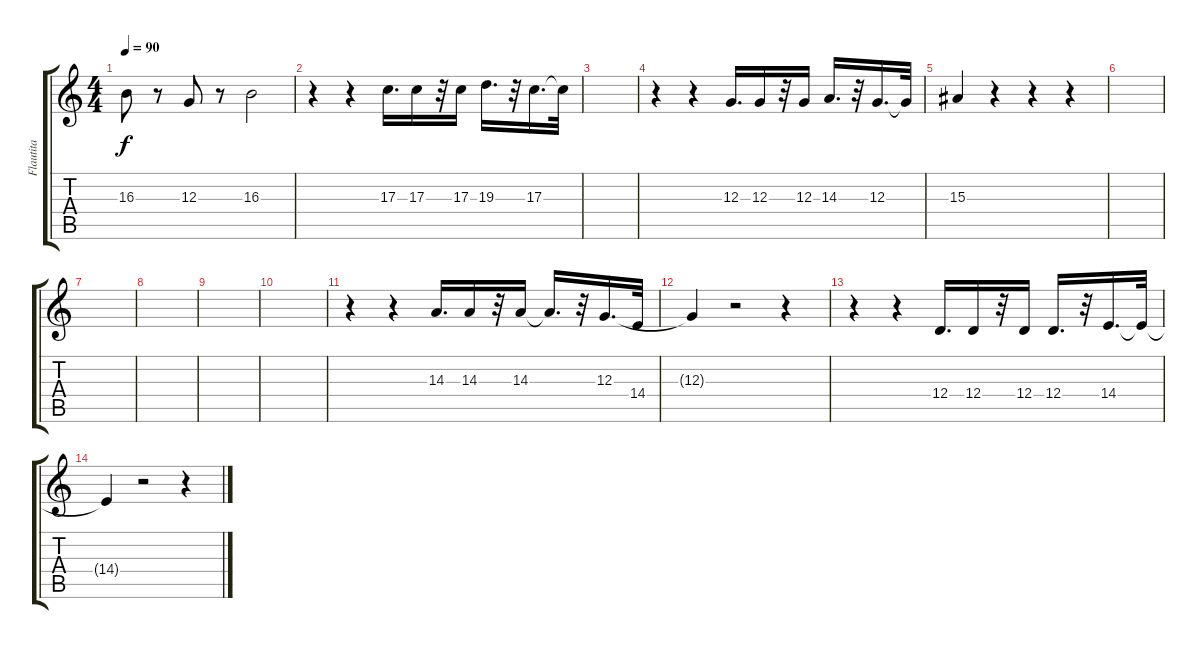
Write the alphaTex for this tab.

\track ("Flautita" "Flautita") {instrument ocarina}
\staff {score tabs}
\tuning (E4 B3 G3 D3 A2 E2) {hide}
\ts (4 4)
\tempo 90
\clef g2
\ks c
16.3{t}.8{dy f} r.8 12.3.8 r.8 16.3.2 |
r.4 r.4 17.3.16{d} 17.3.16 r.32 17.3.16 19.3.16{d} r.32 17.3.16{d} 17.3{t}.32 |
|
r.4 r.4 12.3.16{d} 12.3.16 r.32 12.3.16 14.3.16{d} r.32 12.3.16{d} 12.3{t}.32 |
15.3.4 r.4 r.4 r.4 |
|
|
|
|
|
r.4 r.4 14.3.16{d} 14.3.16 r.32 14.3.16 14.3{t}.16{d} r.32 12.3.16{d} 14.4.32 |
12.3{t}.4 r.2 r.4 |
r.4 r.4 12.4.16{d} 12.4.16 r.32 12.4.16 12.4.16{d} r.32 14.4.16{d} 14.4{t}.32 |
14.4{t}.4 r.2 r.4
